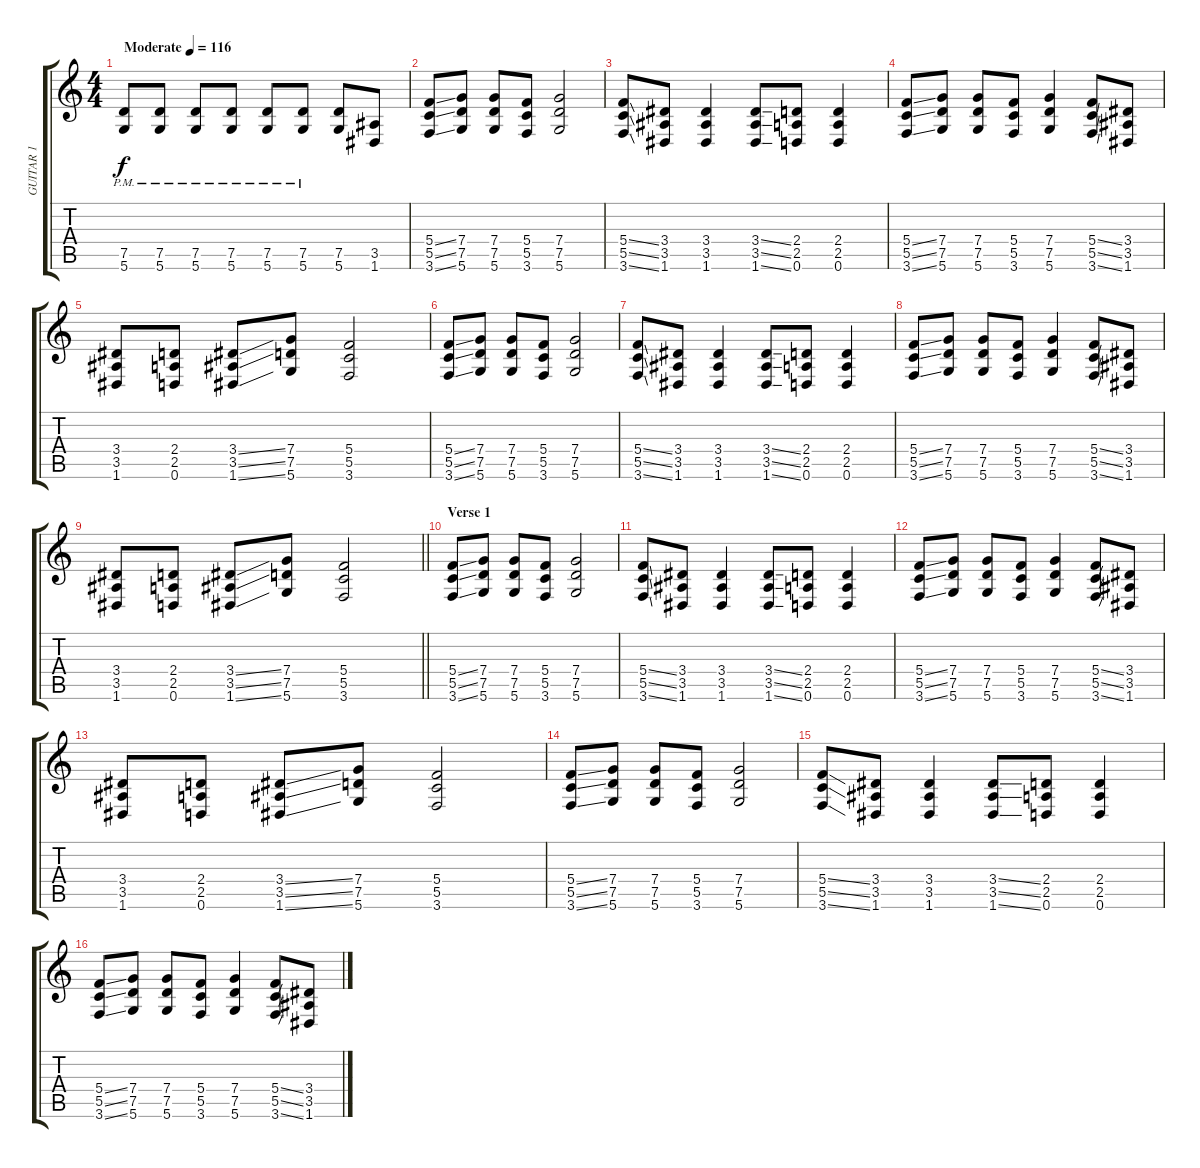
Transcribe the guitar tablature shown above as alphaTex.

\track ("GUITAR 1" "GUITAR 1") {instrument overdrivenguitar}
\staff {score tabs}
\tuning (D4 A3 F3 C3 G2 D2) {hide}
\ts (4 4)
\tempo (116 "Moderate")
\clef g2
\ks c
(7.5{pm} 5.6{pm}).8{dy f instrument overdrivenguitar} (7.5{pm} 5.6{pm}).8 (7.5{pm} 5.6{pm}).8 (7.5{pm} 5.6{pm}).8 (7.5{pm} 5.6{pm}).8 (7.5{pm} 5.6{pm}).8 (7.5 5.6).8 (3.5 1.6).8 |
(5.4{ss} 5.5{ss} 3.6{ss}).8 (7.4 7.5 5.6).8 (7.4 7.5 5.6).8 (5.4 5.5 3.6).8 (7.4 7.5 5.6).2 |
(5.4{ss} 5.5{ss} 3.6{ss}).8 (3.4 3.5 1.6).8 (3.4 3.5 1.6).4 (3.4{ss} 3.5{ss} 1.6{ss}).8 (2.4 2.5 0.6).8 (2.4 2.5 0.6).4 |
(5.4{ss} 5.5{ss} 3.6{ss}).8 (7.4 7.5 5.6).8 (7.4 7.5 5.6).8 (5.4 5.5 3.6).8 (7.4 7.5 5.6).4 (5.4{ss} 5.5{ss} 3.6{ss}).8 (3.4 3.5 1.6).8 |
(3.4 3.5 1.6).8 (2.4 2.5 0.6).8 (3.4{ss} 3.5{ss} 1.6{ss}).8 (7.4 7.5 5.6).8 (5.4 5.5 3.6).2 |
(5.4{ss} 5.5{ss} 3.6{ss}).8 (7.4 7.5 5.6).8 (7.4 7.5 5.6).8 (5.4 5.5 3.6).8 (7.4 7.5 5.6).2 |
(5.4{ss} 5.5{ss} 3.6{ss}).8 (3.4 3.5 1.6).8 (3.4 3.5 1.6).4 (3.4{ss} 3.5{ss} 1.6{ss}).8 (2.4 2.5 0.6).8 (2.4 2.5 0.6).4 |
(5.4{ss} 5.5{ss} 3.6{ss}).8 (7.4 7.5 5.6).8 (7.4 7.5 5.6).8 (5.4 5.5 3.6).8 (7.4 7.5 5.6).4 (5.4{ss} 5.5{ss} 3.6{ss}).8 (3.4 3.5 1.6).8 |
\barLineRight lightlight
(3.4 3.5 1.6).8 (2.4 2.5 0.6).8 (3.4{ss} 3.5{ss} 1.6{ss}).8 (7.4 7.5 5.6).8 (5.4 5.5 3.6).2 |
\section ("" "Verse 1")
(5.4{ss} 5.5{ss} 3.6{ss}).8 (7.4 7.5 5.6).8 (7.4 7.5 5.6).8 (5.4 5.5 3.6).8 (7.4 7.5 5.6).2 |
(5.4{ss} 5.5{ss} 3.6{ss}).8 (3.4 3.5 1.6).8 (3.4 3.5 1.6).4 (3.4{ss} 3.5{ss} 1.6{ss}).8 (2.4 2.5 0.6).8 (2.4 2.5 0.6).4 |
(5.4{ss} 5.5{ss} 3.6{ss}).8 (7.4 7.5 5.6).8 (7.4 7.5 5.6).8 (5.4 5.5 3.6).8 (7.4 7.5 5.6).4 (5.4{ss} 5.5{ss} 3.6{ss}).8 (3.4 3.5 1.6).8 |
(3.4 3.5 1.6).8 (2.4 2.5 0.6).8 (3.4{ss} 3.5{ss} 1.6{ss}).8 (7.4 7.5 5.6).8 (5.4 5.5 3.6).2 |
(5.4{ss} 5.5{ss} 3.6{ss}).8 (7.4 7.5 5.6).8 (7.4 7.5 5.6).8 (5.4 5.5 3.6).8 (7.4 7.5 5.6).2 |
(5.4{ss} 5.5{ss} 3.6{ss}).8 (3.4 3.5 1.6).8 (3.4 3.5 1.6).4 (3.4{ss} 3.5{ss} 1.6{ss}).8 (2.4 2.5 0.6).8 (2.4 2.5 0.6).4 |
(5.4{ss} 5.5{ss} 3.6{ss}).8 (7.4 7.5 5.6).8 (7.4 7.5 5.6).8 (5.4 5.5 3.6).8 (7.4 7.5 5.6).4 (5.4{ss} 5.5{ss} 3.6{ss}).8 (3.4 3.5 1.6).8
